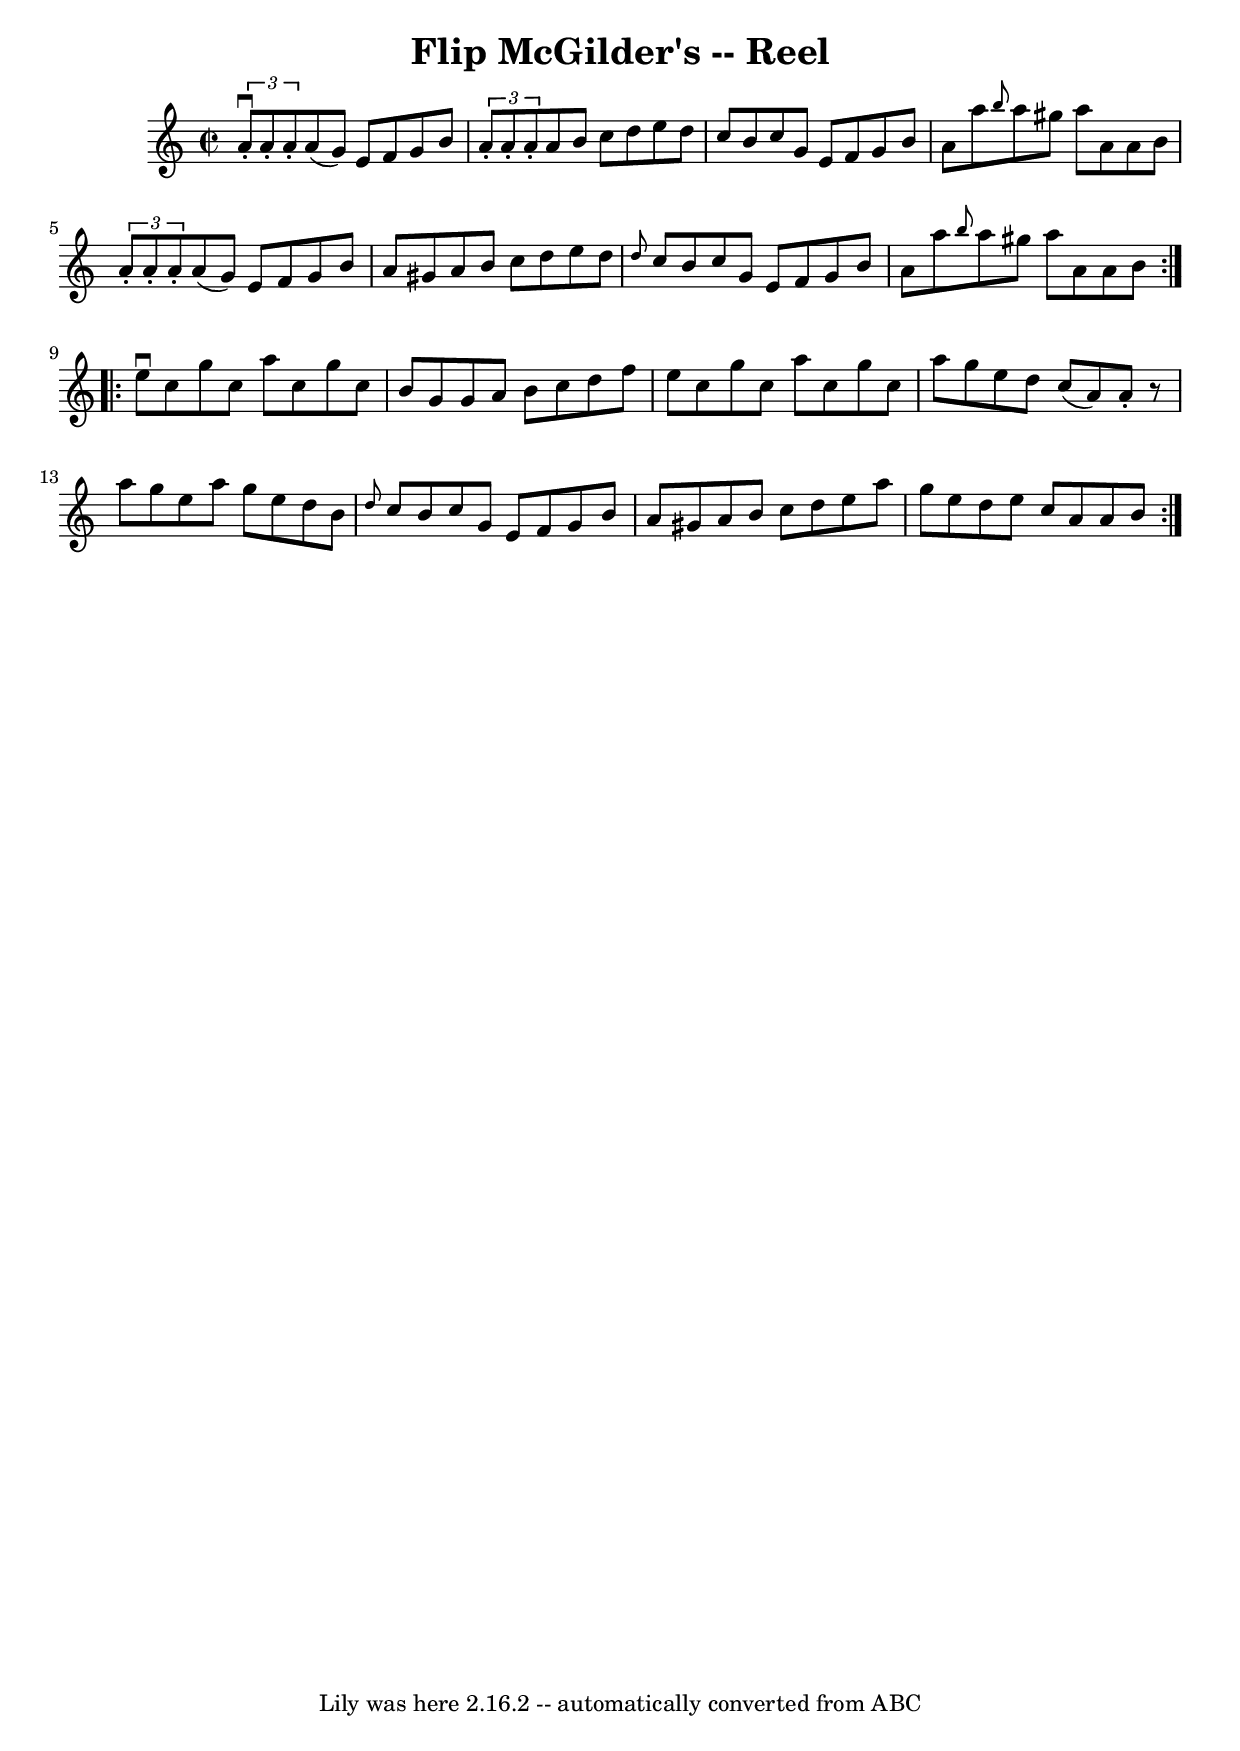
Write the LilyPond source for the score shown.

\version "2.16.2"
\include "Mammoth.ily"
\header {
  %% book = "Ryan's Mammoth Collection"
  crossRefNumber = "1"
  footnotes = "\\\\284"
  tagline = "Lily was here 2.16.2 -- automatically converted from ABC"
  title = "Flip McGilder's -- Reel"

}
voicedefault =  {



  \repeat volta 2 {

    \override Staff.TimeSignature #'style = #'C
    \time 2/2 
    \key a \minor
    \times 2/3 { a'8^\downbow-. a'8-. a'8-. 
	       }   
    a'8 (g'8) e'8 f'8 g'8 b'8    |
    \times 2/3 { a'8-.  
		 a'8-. a'8-. 
	       } a'8 b'8 c''8 d''8 e''8 d''8    |
    
    c''8 b'8 c''8 g'8 e'8 f'8 g'8 b'8    |
    a'8    
    a''8  \grace { b''8  
		 } a''8 gis''8 a''8 a'8 a'8 b'8    
    |
    \times 2/3 { a'8-. a'8-. a'8-. 
	       } a'8 (g'8) e'8  
    f'8 g'8 b'8    |
    a'8 gis'8 a'8 b'8 c''8 d''8    
    e''8 d''8    |
    \grace { d''8  
	   } c''8 b'8 c''8 g'8    
    e'8 f'8 g'8 b'8    |
    a'8 a''8  \grace { b''8  
		     } a''8  
    gis''8 a''8 a'8 a'8 b'8    
  }     
  \repeat volta 2 {
    e''8^\downbow c''8 g''8 c''8 a''8 c''8 g''8 c''8    |
    
    b'8 g'8 g'8 a'8 b'8 c''8 d''8 f''8    |
    e''8    
    c''8 g''8 c''8 a''8 c''8 g''8 c''8    |
    a''8 g''8 
    e''8 d''8 c''8 (a'8) a'8-.   r8   |
    a''8 g''8   
    e''8 a''8 g''8 e''8 d''8 b'8    |
    \grace { d''8  
	   }   
    c''8 b'8 c''8 g'8 e'8 f'8 g'8 b'8    |
    a'8    
    gis'8 a'8 b'8 c''8 d''8 e''8 a''8    |
    g''8 e''8  
    d''8 e''8 c''8 a'8 a'8 b'8    
  }   

}

\score{
  <<

    \context Staff="default"
    {
      \voicedefault 
      
    }

  >>
  \layout {
    
  }
  \midi {
  }

}
